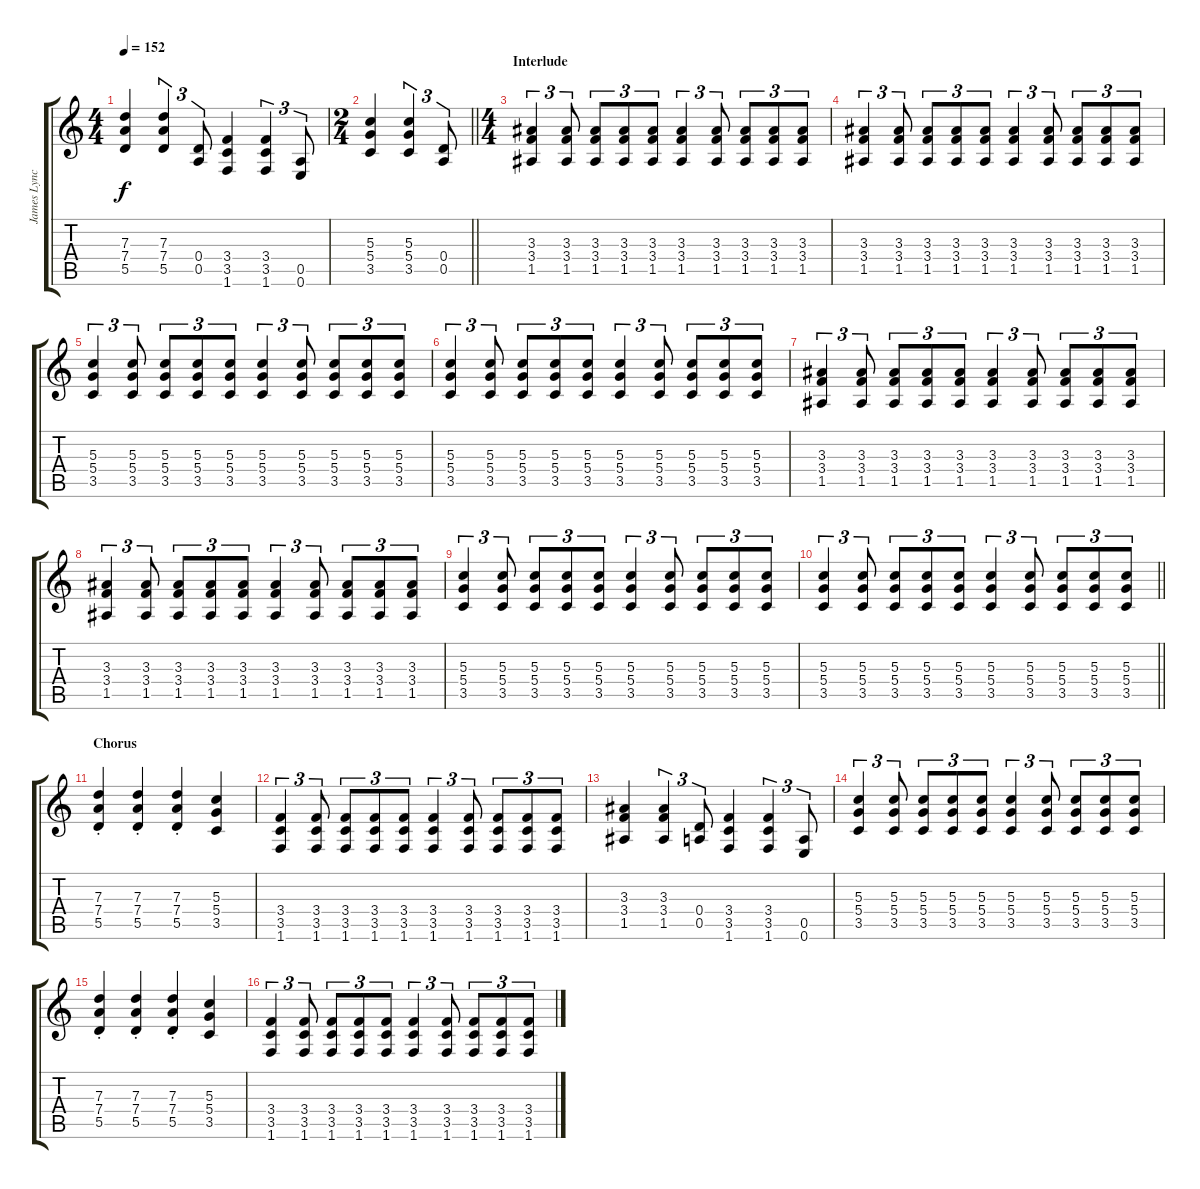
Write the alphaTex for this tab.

\track ("James Lynch (Guitar Right)" "James Lync") {instrument distortionguitar}
\staff {score tabs}
\tuning (E4 B3 G3 D3 A2 E2) {hide}
\ts (4 4)
\tempo 152
\clef g2
\ks c
(7.3 7.4 5.5).4{dy f} (7.3 7.4 5.5).4{tu (3 2)} (0.4 0.5).8{tu (3 2)} (3.4 3.5 1.6).4 (3.4 3.5 1.6).4{tu (3 2)} (0.5 0.6).8{tu (3 2)} |
\ts (2 4)
\barLineRight lightlight
(5.3 5.4 3.5).4 (5.3 5.4 3.5).4{tu (3 2)} (0.4 0.5).8{tu (3 2)} |
\ts (4 4)
\section ("" "Interlude")
(3.3 3.4 1.5).4{tu (3 2)} (3.3 3.4 1.5).8{tu (3 2)} (3.3 3.4 1.5).8{tu (3 2)} (3.3 3.4 1.5).8{tu (3 2)} (3.3 3.4 1.5).8{tu (3 2)} (3.3 3.4 1.5).4{tu (3 2)} (3.3 3.4 1.5).8{tu (3 2)} (3.3 3.4 1.5).8{tu (3 2)} (3.3 3.4 1.5).8{tu (3 2)} (3.3 3.4 1.5).8{tu (3 2)} |
(3.3 3.4 1.5).4{tu (3 2)} (3.3 3.4 1.5).8{tu (3 2)} (3.3 3.4 1.5).8{tu (3 2)} (3.3 3.4 1.5).8{tu (3 2)} (3.3 3.4 1.5).8{tu (3 2)} (3.3 3.4 1.5).4{tu (3 2)} (3.3 3.4 1.5).8{tu (3 2)} (3.3 3.4 1.5).8{tu (3 2)} (3.3 3.4 1.5).8{tu (3 2)} (3.3 3.4 1.5).8{tu (3 2)} |
(5.3 5.4 3.5).4{tu (3 2)} (5.3 5.4 3.5).8{tu (3 2)} (5.3 5.4 3.5).8{tu (3 2)} (5.3 5.4 3.5).8{tu (3 2)} (5.3 5.4 3.5).8{tu (3 2)} (5.3 5.4 3.5).4{tu (3 2)} (5.3 5.4 3.5).8{tu (3 2)} (5.3 5.4 3.5).8{tu (3 2)} (5.3 5.4 3.5).8{tu (3 2)} (5.3 5.4 3.5).8{tu (3 2)} |
(5.3 5.4 3.5).4{tu (3 2)} (5.3 5.4 3.5).8{tu (3 2)} (5.3 5.4 3.5).8{tu (3 2)} (5.3 5.4 3.5).8{tu (3 2)} (5.3 5.4 3.5).8{tu (3 2)} (5.3 5.4 3.5).4{tu (3 2)} (5.3 5.4 3.5).8{tu (3 2)} (5.3 5.4 3.5).8{tu (3 2)} (5.3 5.4 3.5).8{tu (3 2)} (5.3 5.4 3.5).8{tu (3 2)} |
(3.3 3.4 1.5).4{tu (3 2)} (3.3 3.4 1.5).8{tu (3 2)} (3.3 3.4 1.5).8{tu (3 2)} (3.3 3.4 1.5).8{tu (3 2)} (3.3 3.4 1.5).8{tu (3 2)} (3.3 3.4 1.5).4{tu (3 2)} (3.3 3.4 1.5).8{tu (3 2)} (3.3 3.4 1.5).8{tu (3 2)} (3.3 3.4 1.5).8{tu (3 2)} (3.3 3.4 1.5).8{tu (3 2)} |
(3.3 3.4 1.5).4{tu (3 2)} (3.3 3.4 1.5).8{tu (3 2)} (3.3 3.4 1.5).8{tu (3 2)} (3.3 3.4 1.5).8{tu (3 2)} (3.3 3.4 1.5).8{tu (3 2)} (3.3 3.4 1.5).4{tu (3 2)} (3.3 3.4 1.5).8{tu (3 2)} (3.3 3.4 1.5).8{tu (3 2)} (3.3 3.4 1.5).8{tu (3 2)} (3.3 3.4 1.5).8{tu (3 2)} |
(5.3 5.4 3.5).4{tu (3 2)} (5.3 5.4 3.5).8{tu (3 2)} (5.3 5.4 3.5).8{tu (3 2)} (5.3 5.4 3.5).8{tu (3 2)} (5.3 5.4 3.5).8{tu (3 2)} (5.3 5.4 3.5).4{tu (3 2)} (5.3 5.4 3.5).8{tu (3 2)} (5.3 5.4 3.5).8{tu (3 2)} (5.3 5.4 3.5).8{tu (3 2)} (5.3 5.4 3.5).8{tu (3 2)} |
\barLineRight lightlight
(5.3 5.4 3.5).4{tu (3 2)} (5.3 5.4 3.5).8{tu (3 2)} (5.3 5.4 3.5).8{tu (3 2)} (5.3 5.4 3.5).8{tu (3 2)} (5.3 5.4 3.5).8{tu (3 2)} (5.3 5.4 3.5).4{tu (3 2)} (5.3 5.4 3.5).8{tu (3 2)} (5.3 5.4 3.5).8{tu (3 2)} (5.3 5.4 3.5).8{tu (3 2)} (5.3 5.4 3.5).8{tu (3 2)} |
\section ("" "Chorus")
(7.3{st} 7.4{st} 5.5{st}).4 (7.3{st} 7.4{st} 5.5{st}).4 (7.3{st} 7.4{st} 5.5{st}).4 (5.3 5.4 3.5).4 |
(3.4 3.5 1.6).4{tu (3 2)} (3.4 3.5 1.6).8{tu (3 2)} (3.4 3.5 1.6).8{tu (3 2)} (3.4 3.5 1.6).8{tu (3 2)} (3.4 3.5 1.6).8{tu (3 2)} (3.4 3.5 1.6).4{tu (3 2)} (3.4 3.5 1.6).8{tu (3 2)} (3.4 3.5 1.6).8{tu (3 2)} (3.4 3.5 1.6).8{tu (3 2)} (3.4 3.5 1.6).8{tu (3 2)} |
(3.3 3.4 1.5).4 (3.3 3.4 1.5).4{tu (3 2)} (0.4 0.5).8{tu (3 2)} (3.4 3.5 1.6).4 (3.4 3.5 1.6).4{tu (3 2)} (0.5 0.6).8{tu (3 2)} |
(5.3 5.4 3.5).4{tu (3 2)} (5.3 5.4 3.5).8{tu (3 2)} (5.3 5.4 3.5).8{tu (3 2)} (5.3 5.4 3.5).8{tu (3 2)} (5.3 5.4 3.5).8{tu (3 2)} (5.3 5.4 3.5).4{tu (3 2)} (5.3 5.4 3.5).8{tu (3 2)} (5.3 5.4 3.5).8{tu (3 2)} (5.3 5.4 3.5).8{tu (3 2)} (5.3 5.4 3.5).8{tu (3 2)} |
(7.3{st} 7.4{st} 5.5{st}).4 (7.3{st} 7.4{st} 5.5{st}).4 (7.3{st} 7.4{st} 5.5{st}).4 (5.3 5.4 3.5).4 |
(3.4 3.5 1.6).4{tu (3 2)} (3.4 3.5 1.6).8{tu (3 2)} (3.4 3.5 1.6).8{tu (3 2)} (3.4 3.5 1.6).8{tu (3 2)} (3.4 3.5 1.6).8{tu (3 2)} (3.4 3.5 1.6).4{tu (3 2)} (3.4 3.5 1.6).8{tu (3 2)} (3.4 3.5 1.6).8{tu (3 2)} (3.4 3.5 1.6).8{tu (3 2)} (3.4 3.5 1.6).8{tu (3 2)}
